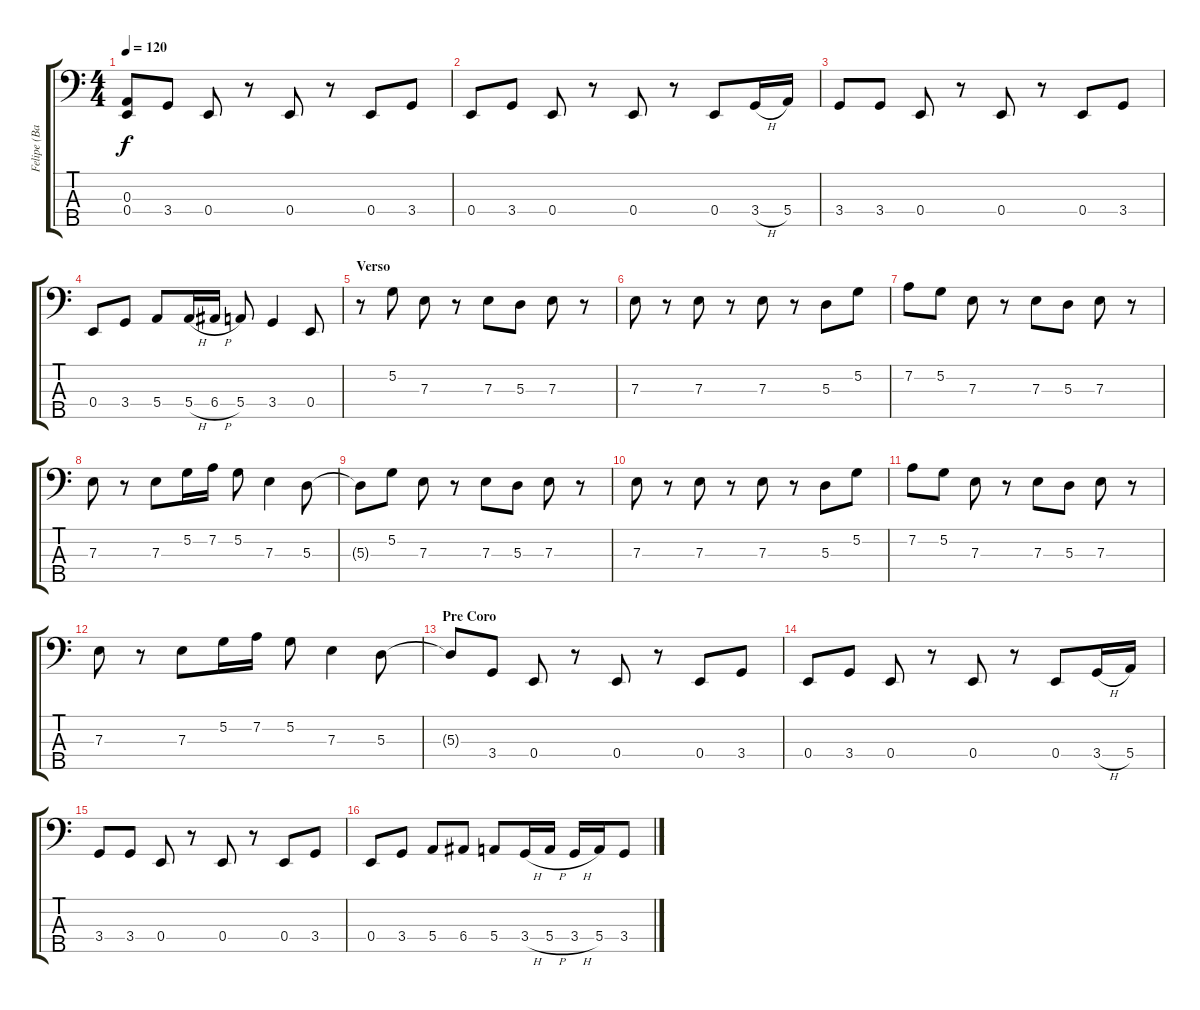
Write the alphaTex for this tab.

\track ("Felipe (Bajo)" "Felipe (Ba") {instrument electricbassfinger}
\staff {score tabs}
\tuning (G2 D2 A1 E1 B0) {hide}
\ts (4 4)
\tempo 120
\clef f4
\ks c
(0.3 0.4).8{dy f} 3.4.8 0.4.8 r.8 0.4.8 r.8 0.4.8 3.4.8 |
0.4.8 3.4.8 0.4.8 r.8 0.4.8 r.8 0.4.8 3.4{h}.16 5.4.16 |
3.4.8 3.4.8 0.4.8 r.8 0.4.8 r.8 0.4.8 3.4.8 |
0.4.8 3.4.8 5.4.8 5.4{h}.16 6.4{h}.16 5.4.8 3.4.4 0.4.8 |
\section ("" "Verso")
r.8{instrument electricbassfinger} 5.2.8 7.3.8 r.8 7.3.8 5.3.8 7.3.8 r.8 |
7.3.8 r.8 7.3.8 r.8 7.3.8 r.8 5.3.8 5.2.8 |
7.2.8 5.2.8 7.3.8 r.8 7.3.8 5.3.8 7.3.8 r.8 |
7.3.8 r.8 7.3.8 5.2.16 7.2.16 5.2.8 7.3.4 5.3.8 |
5.3{t}.8 5.2.8 7.3.8 r.8 7.3.8 5.3.8 7.3.8 r.8 |
7.3.8 r.8 7.3.8 r.8 7.3.8 r.8 5.3.8 5.2.8 |
7.2.8 5.2.8 7.3.8 r.8 7.3.8 5.3.8 7.3.8 r.8 |
7.3.8 r.8 7.3.8 5.2.16 7.2.16 5.2.8 7.3.4 5.3.8 |
\section ("" "Pre Coro")
5.3{t}.8{instrument slapbass1} 3.4.8 0.4.8 r.8 0.4.8 r.8 0.4.8 3.4.8 |
0.4.8 3.4.8 0.4.8 r.8 0.4.8 r.8 0.4.8 3.4{h}.16 5.4.16 |
3.4.8 3.4.8 0.4.8 r.8 0.4.8 r.8 0.4.8 3.4.8 |
0.4.8 3.4.8 5.4.8 6.4.8 5.4.8 3.4{h}.16 5.4{h}.16 3.4{h}.16 5.4.16 3.4.8
